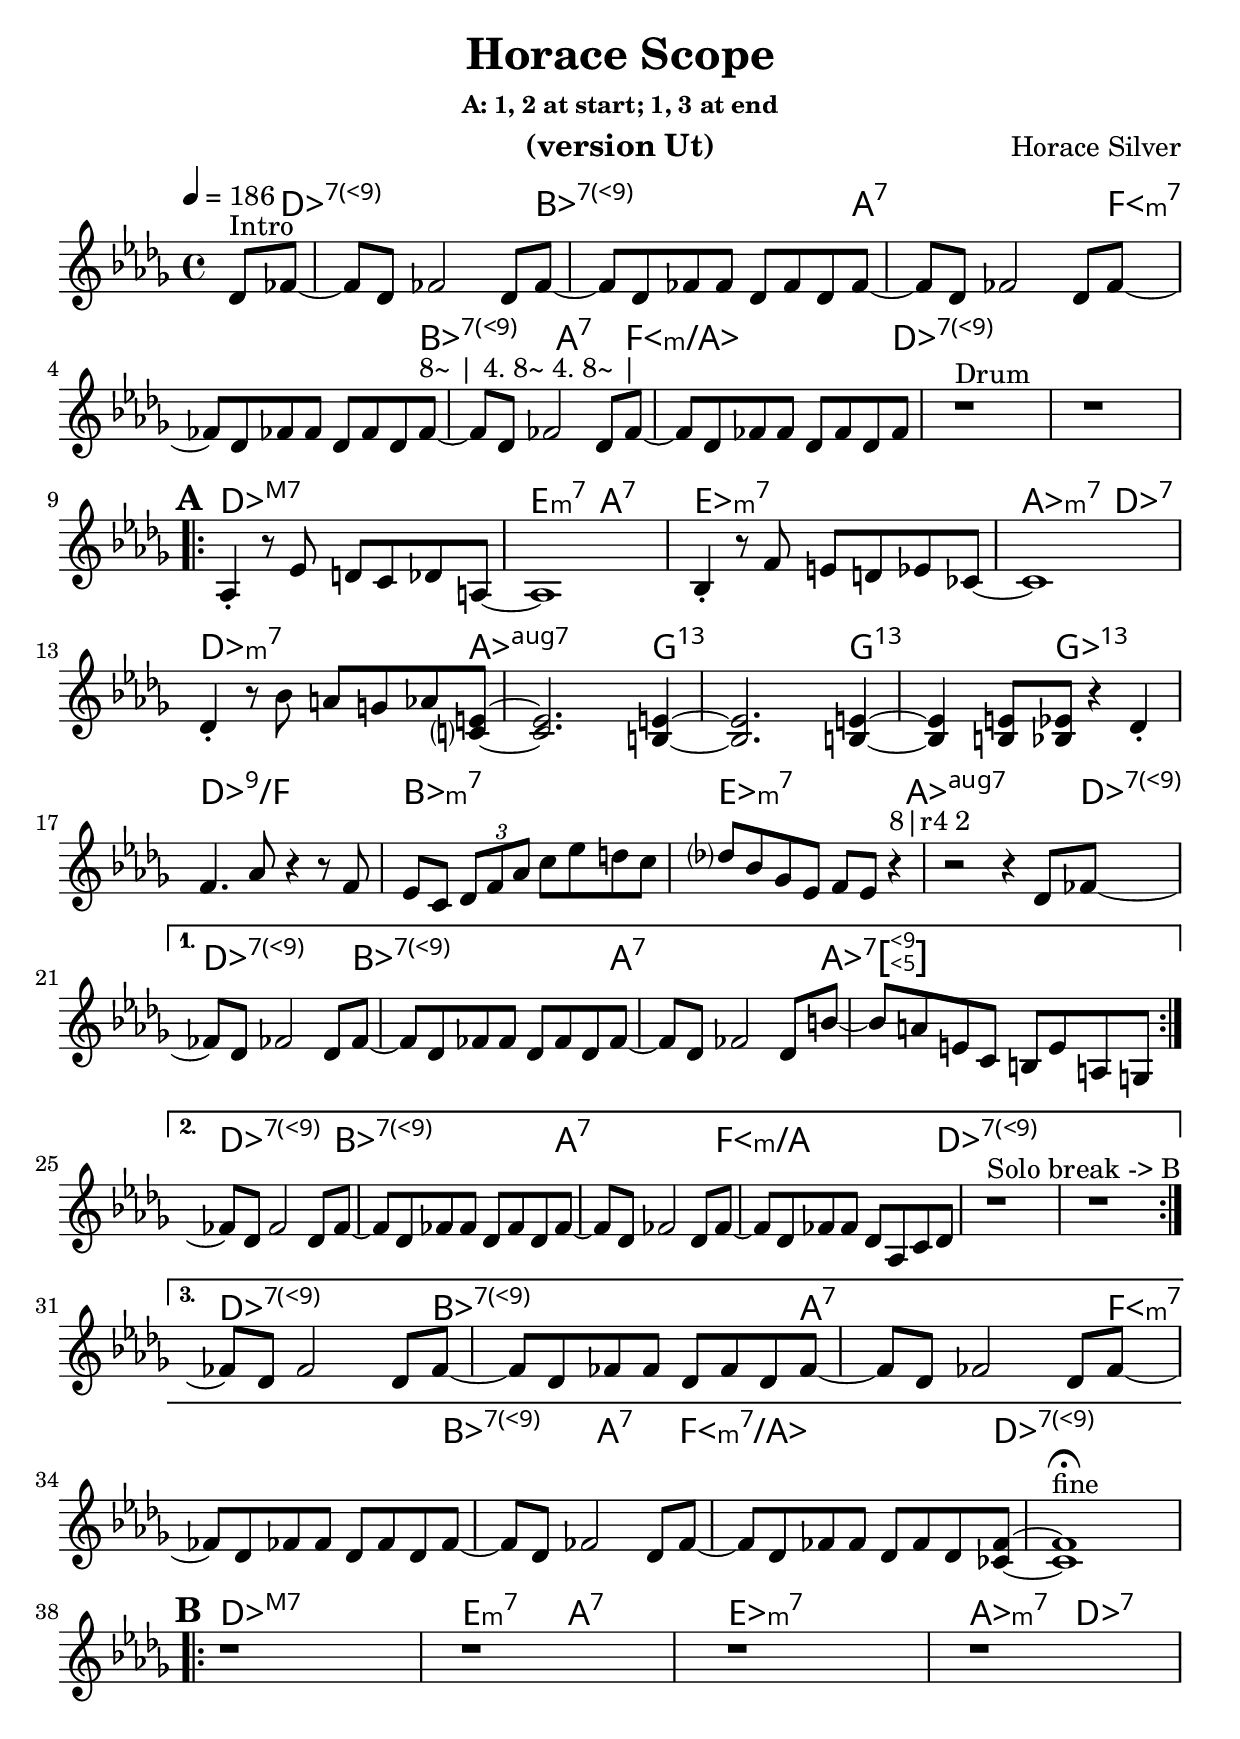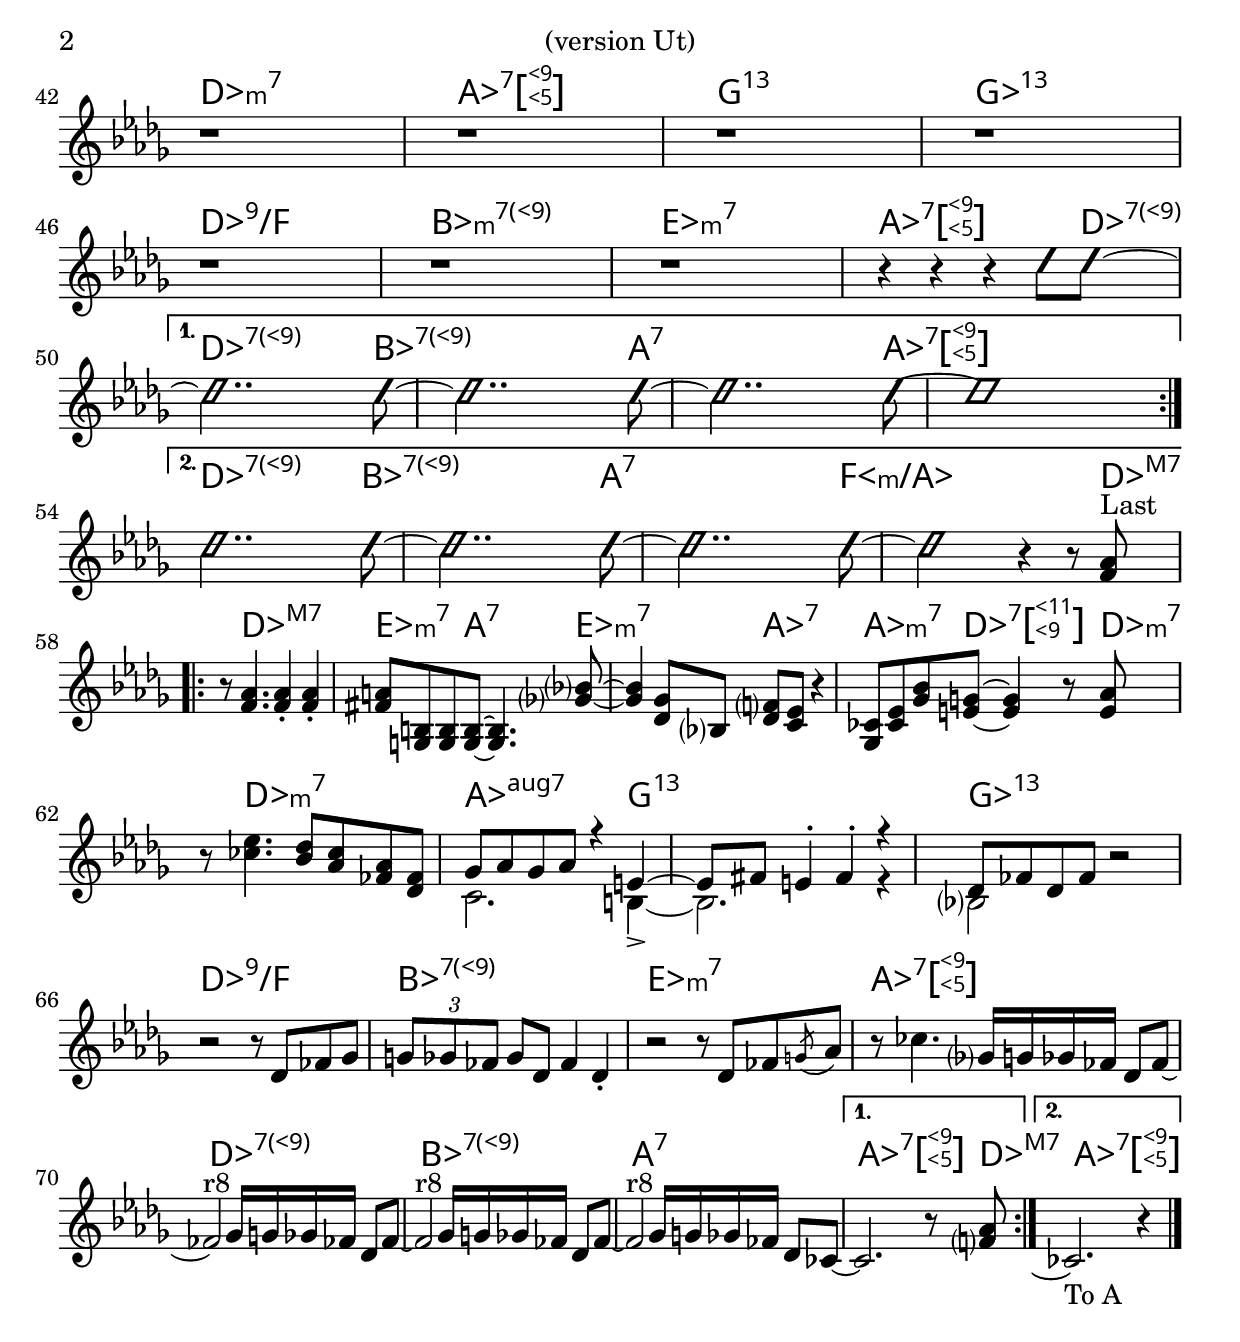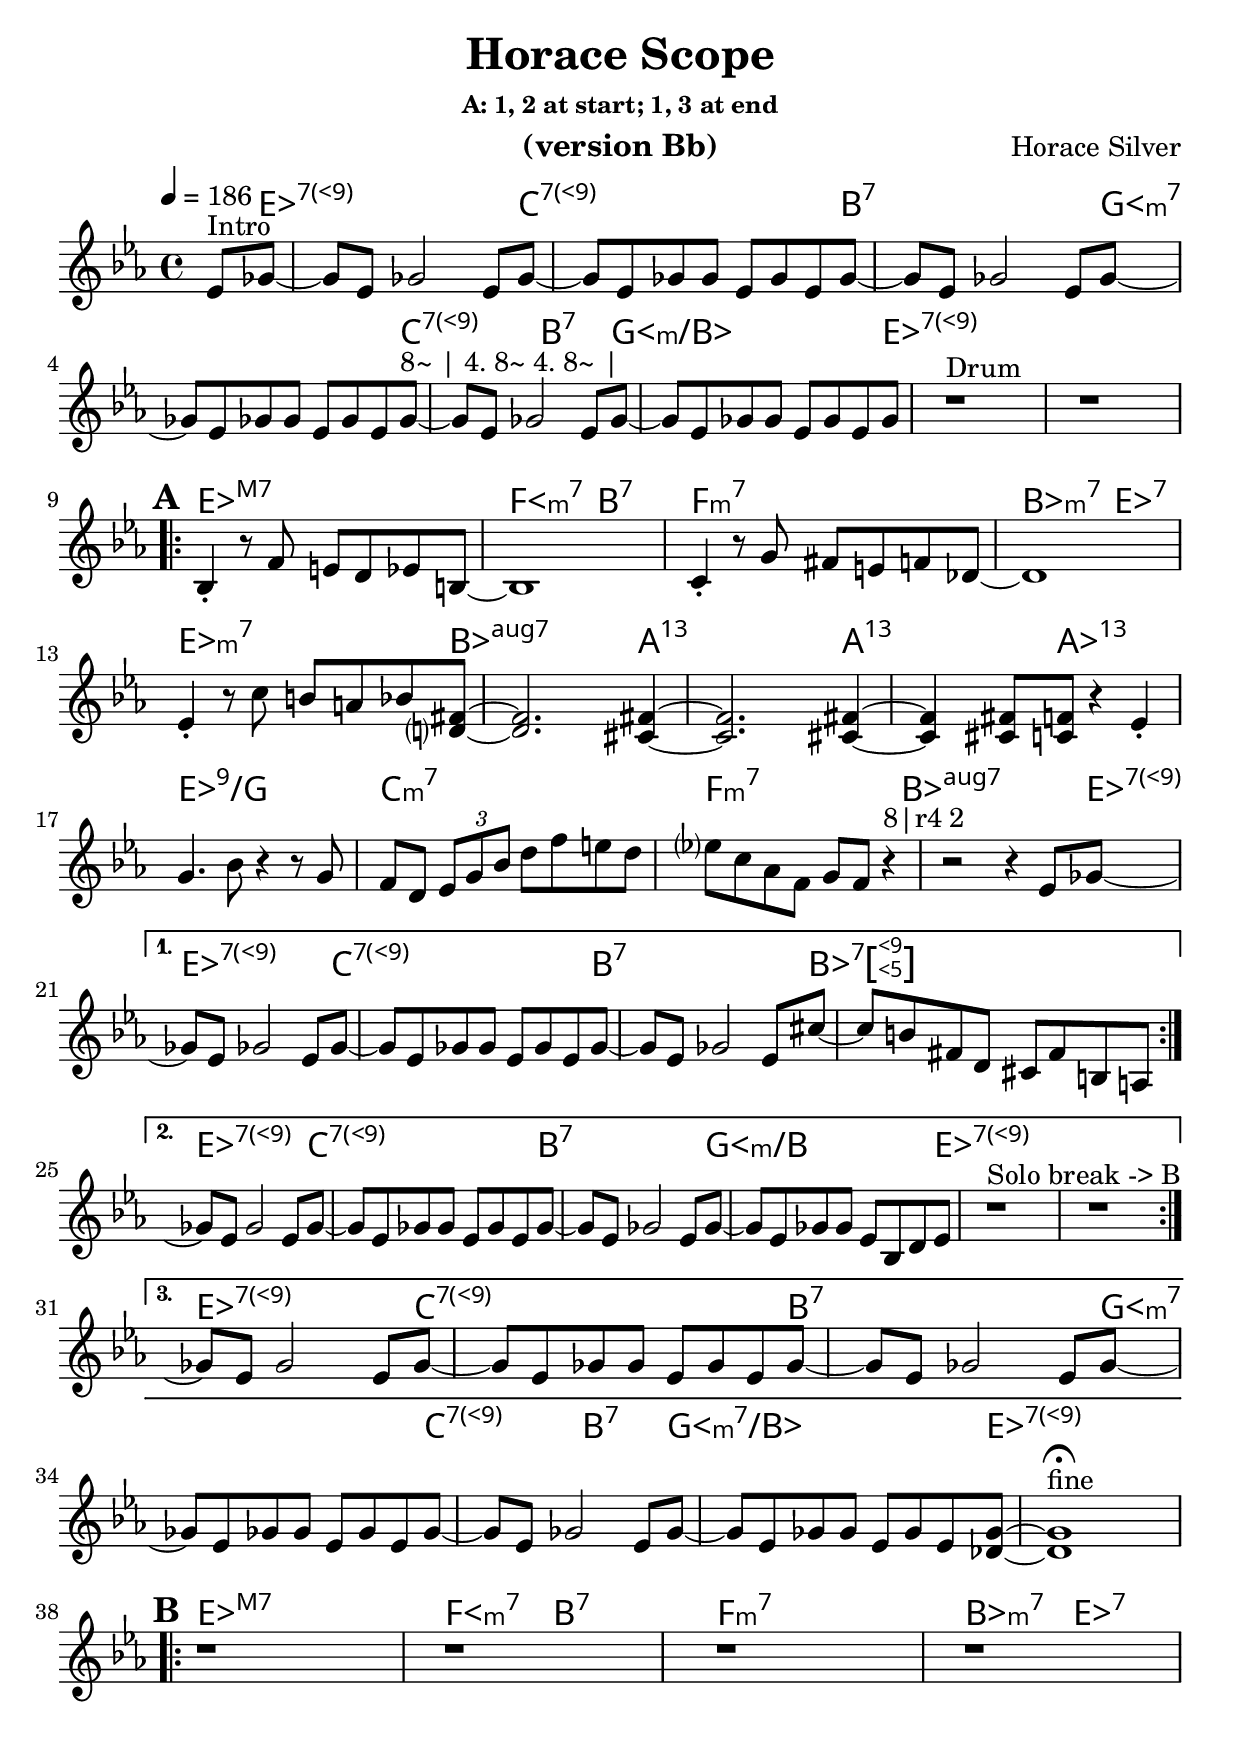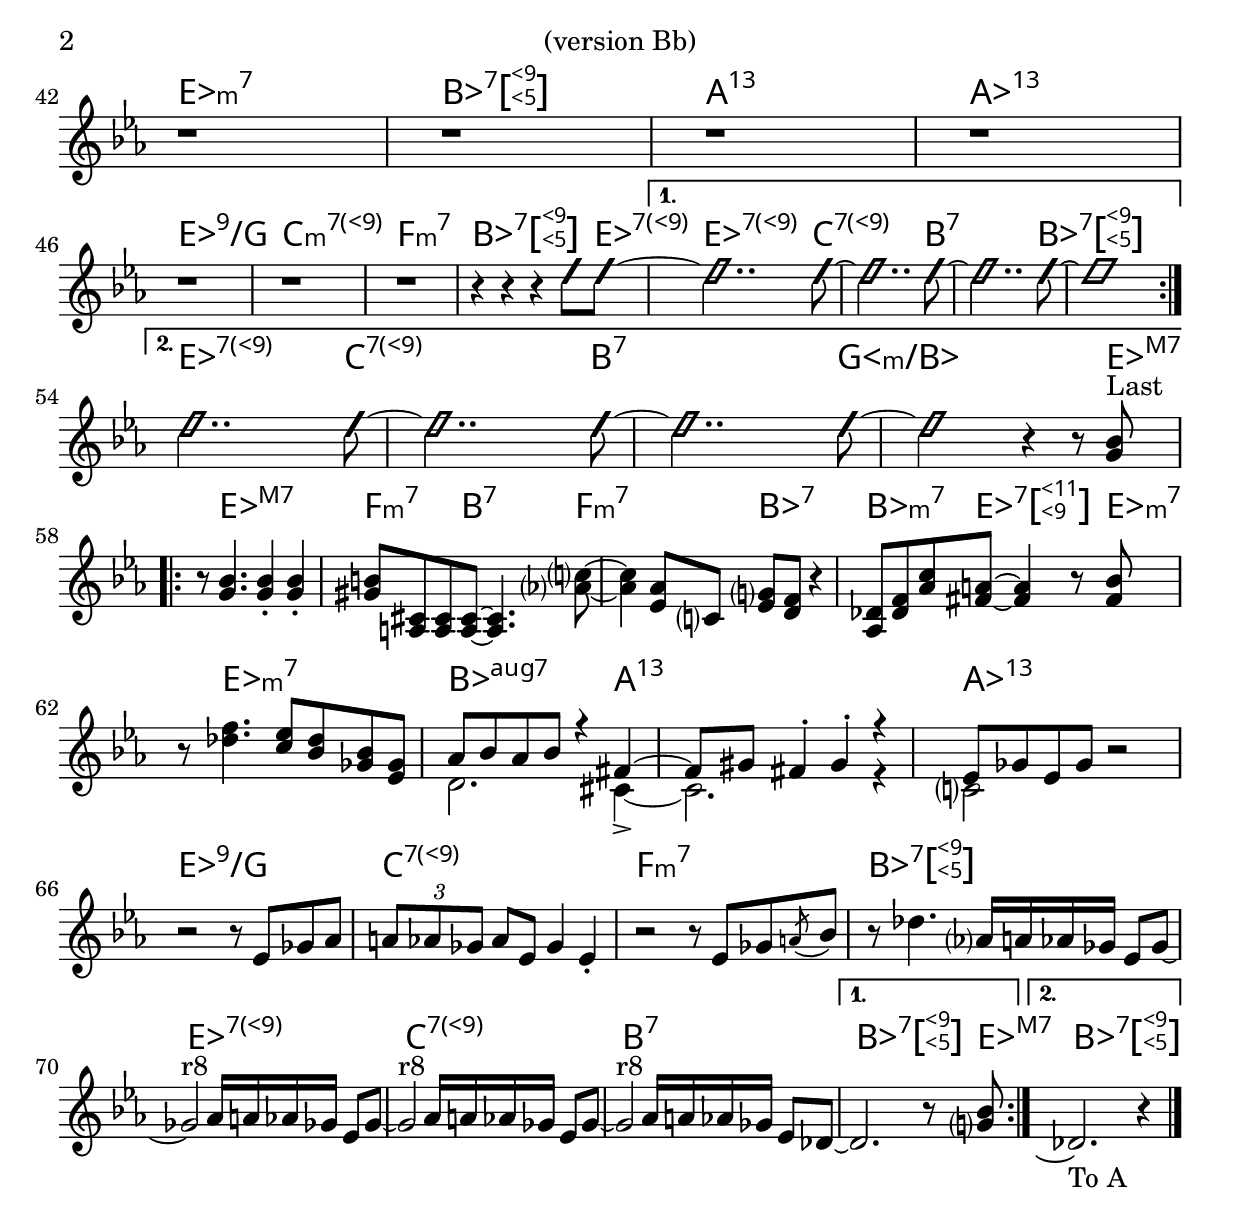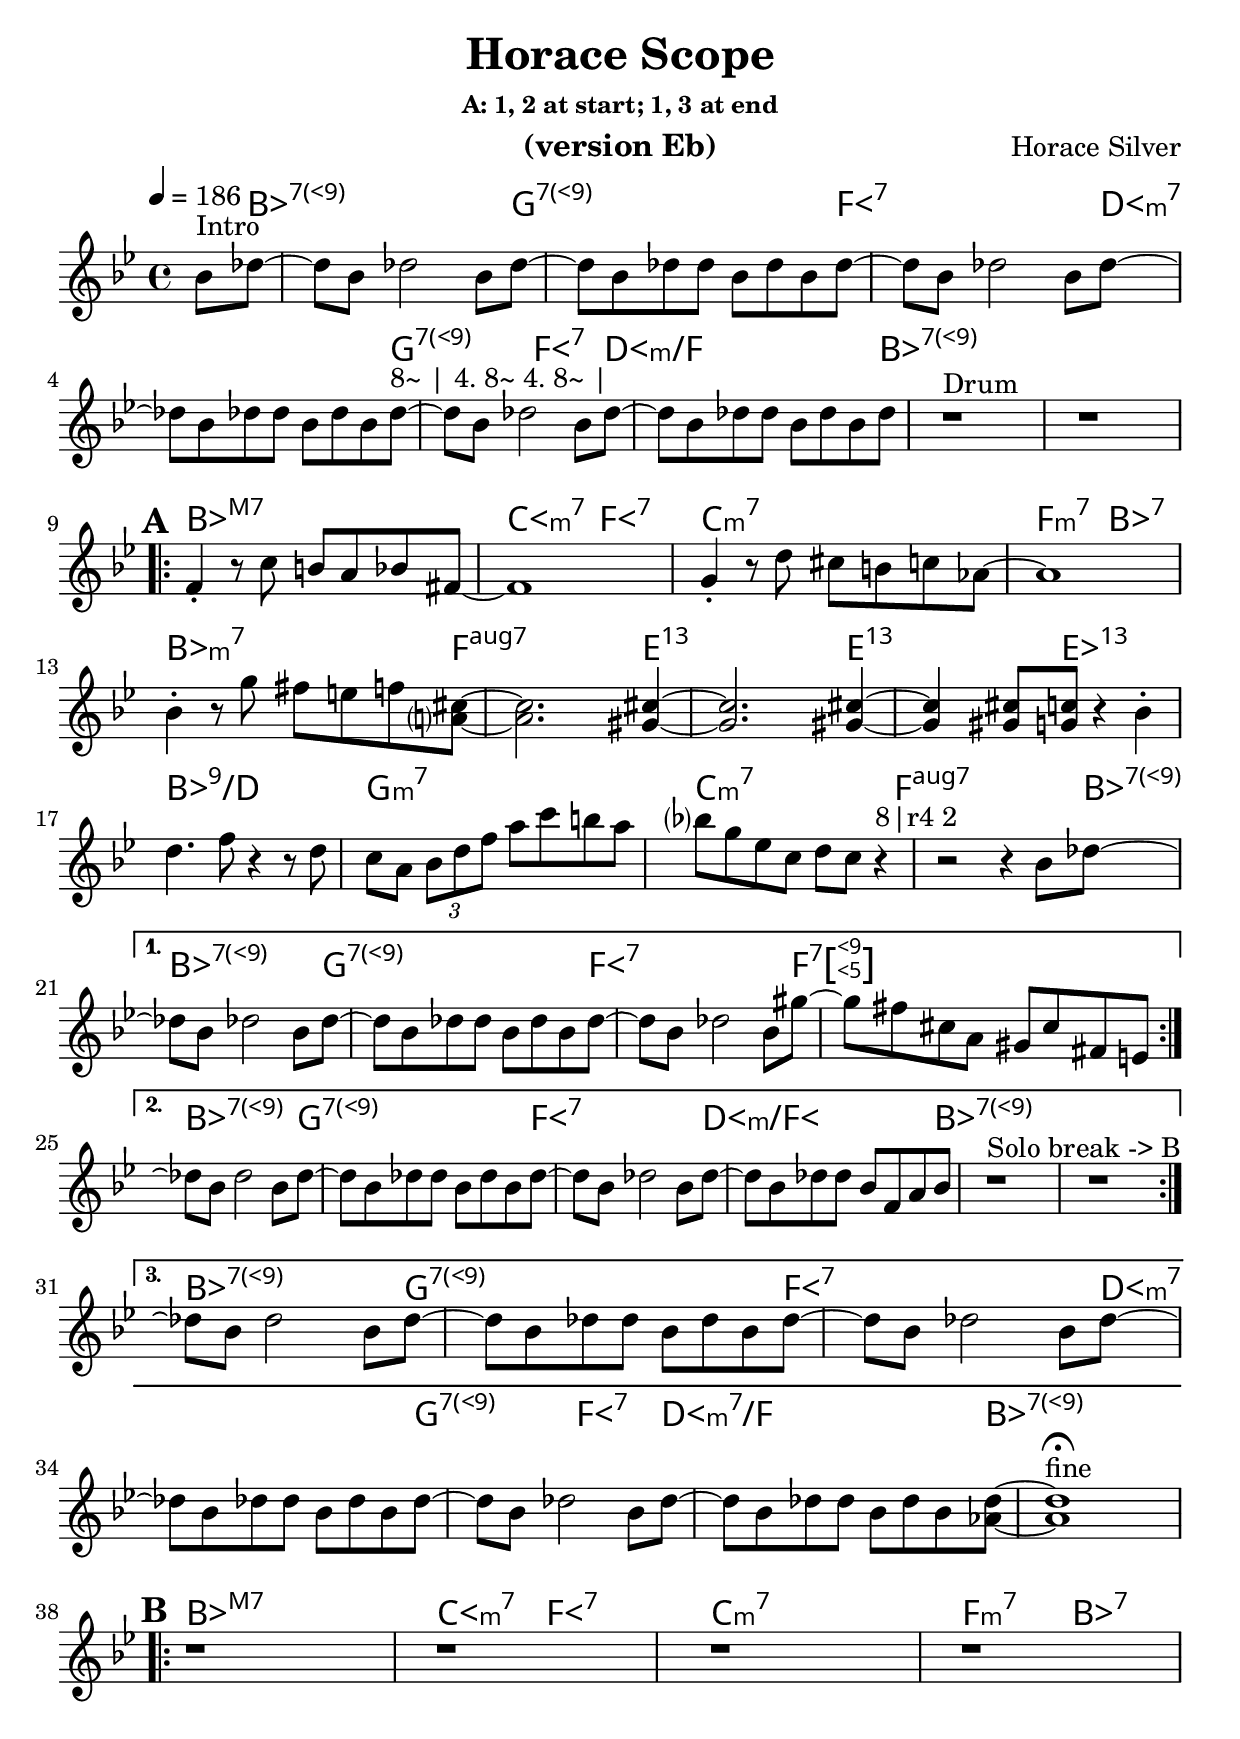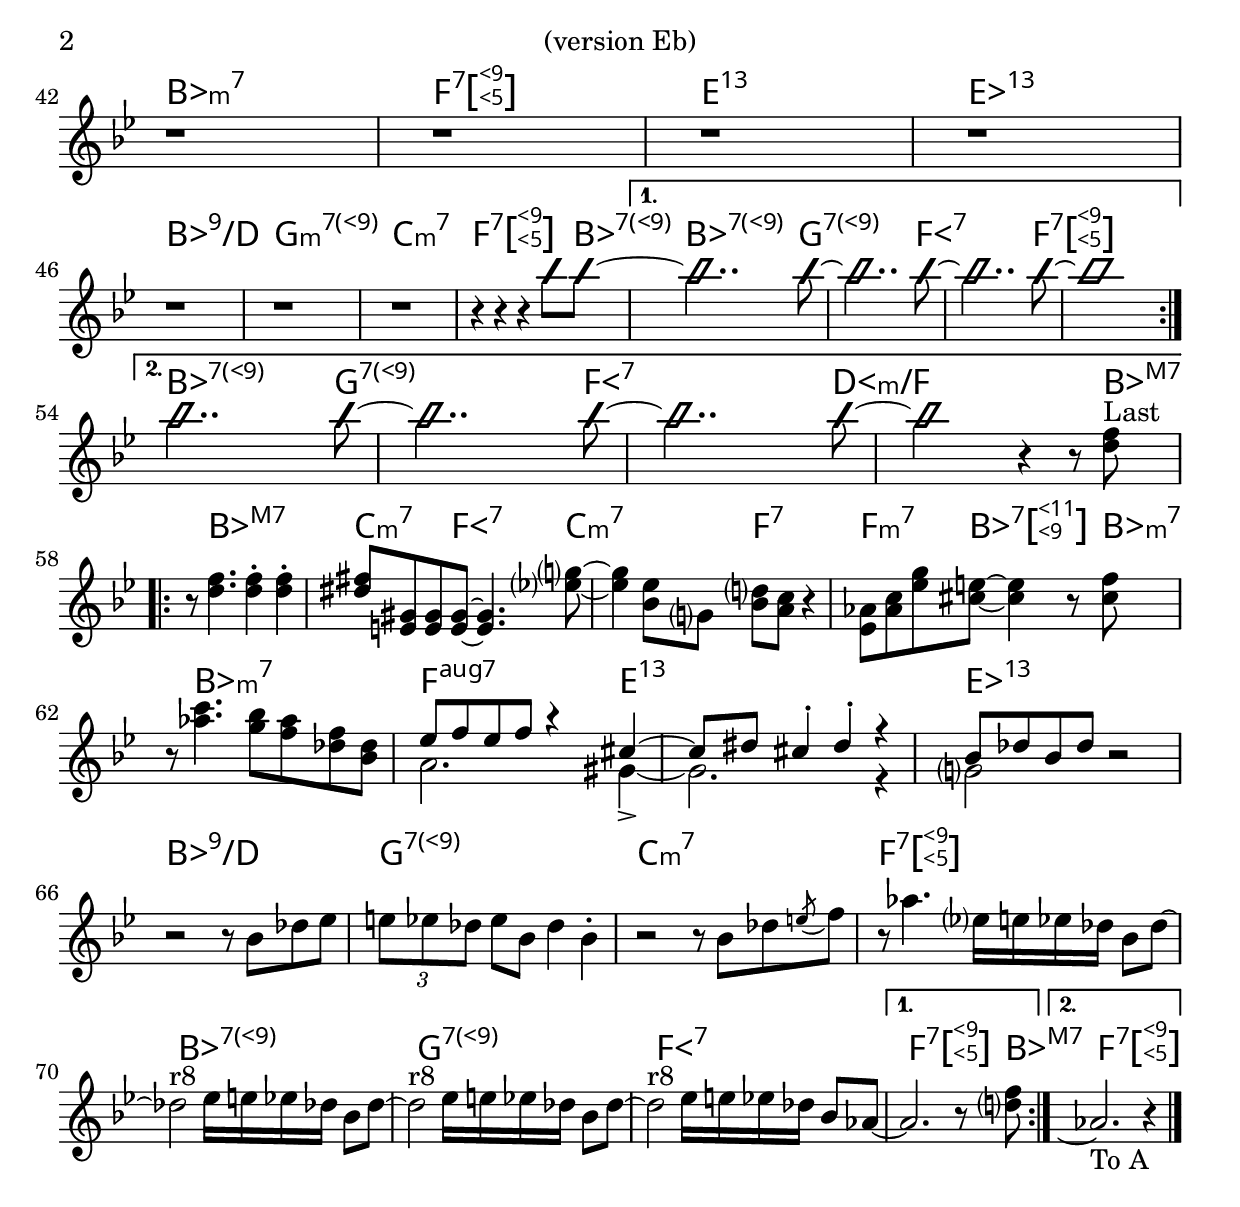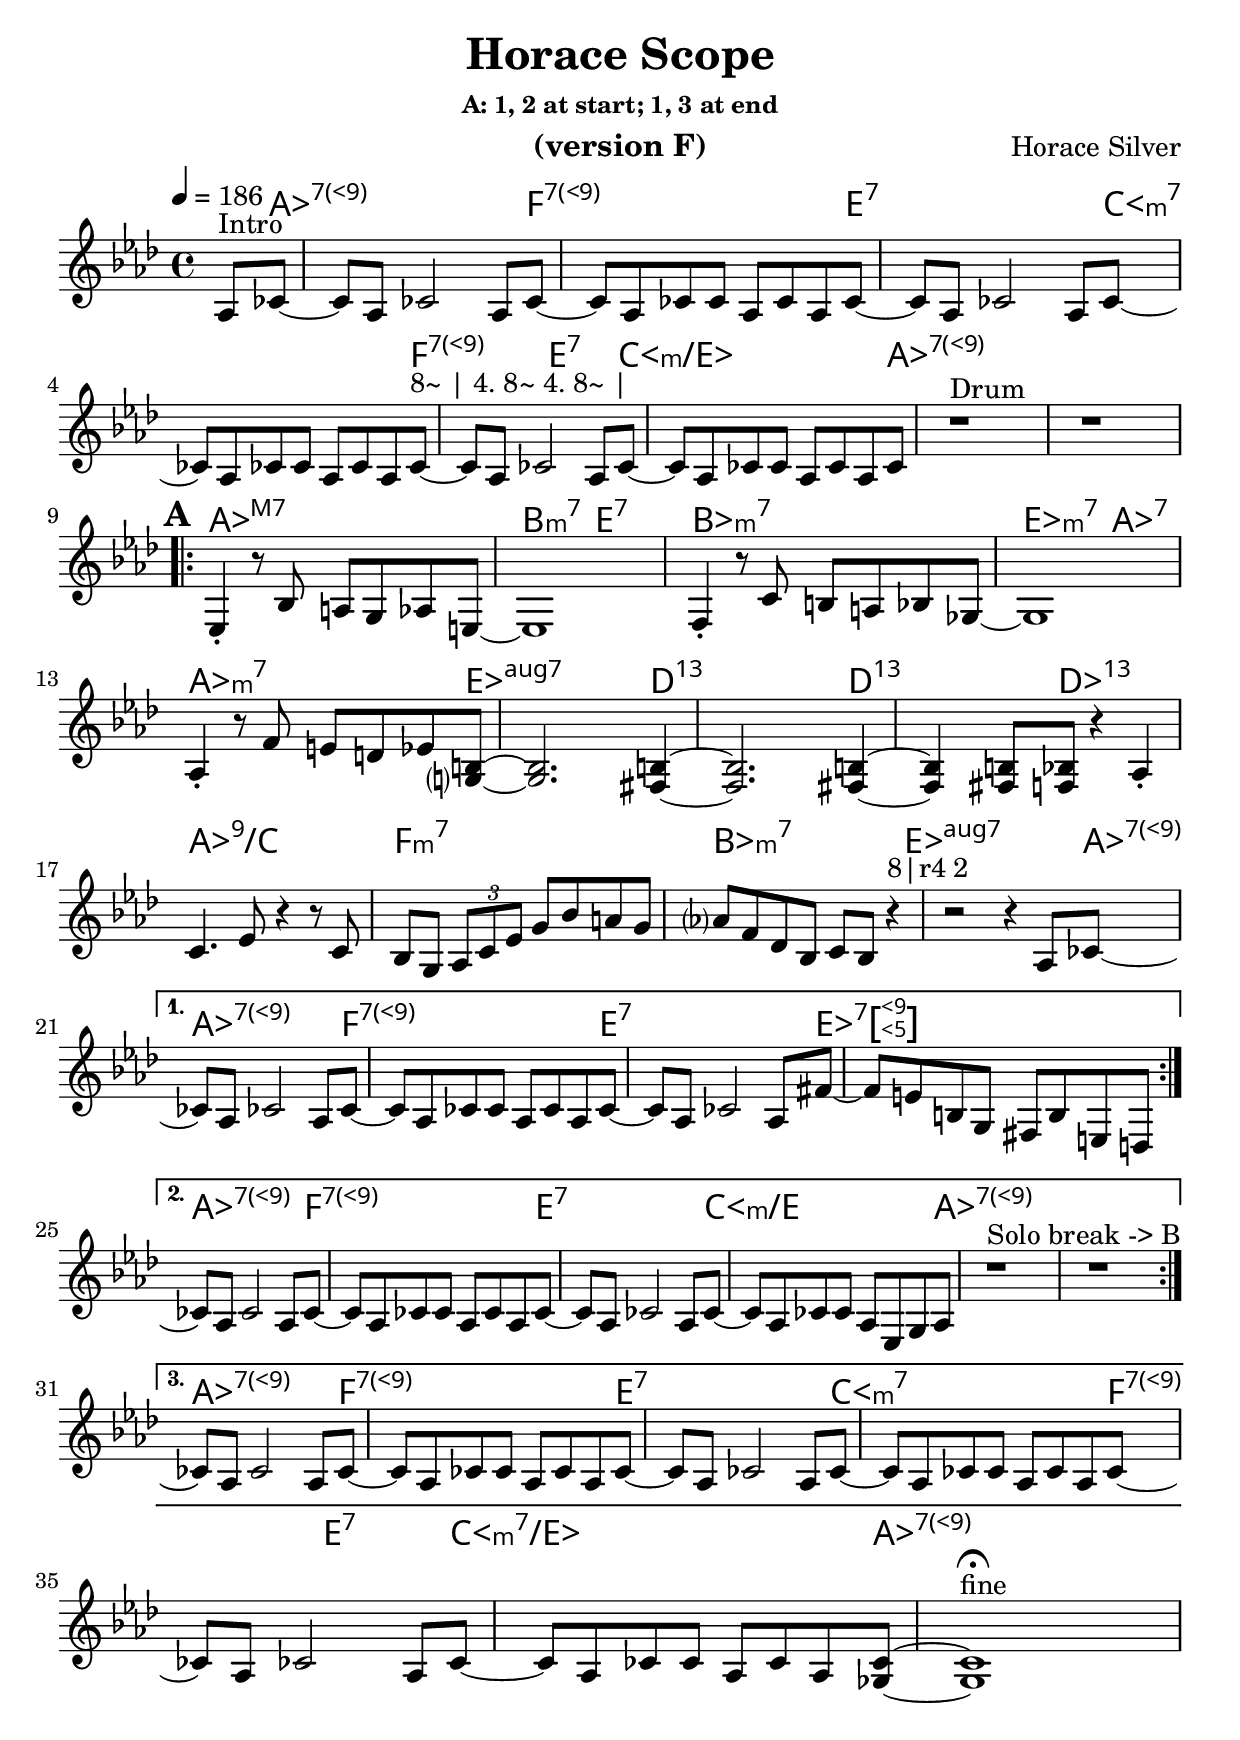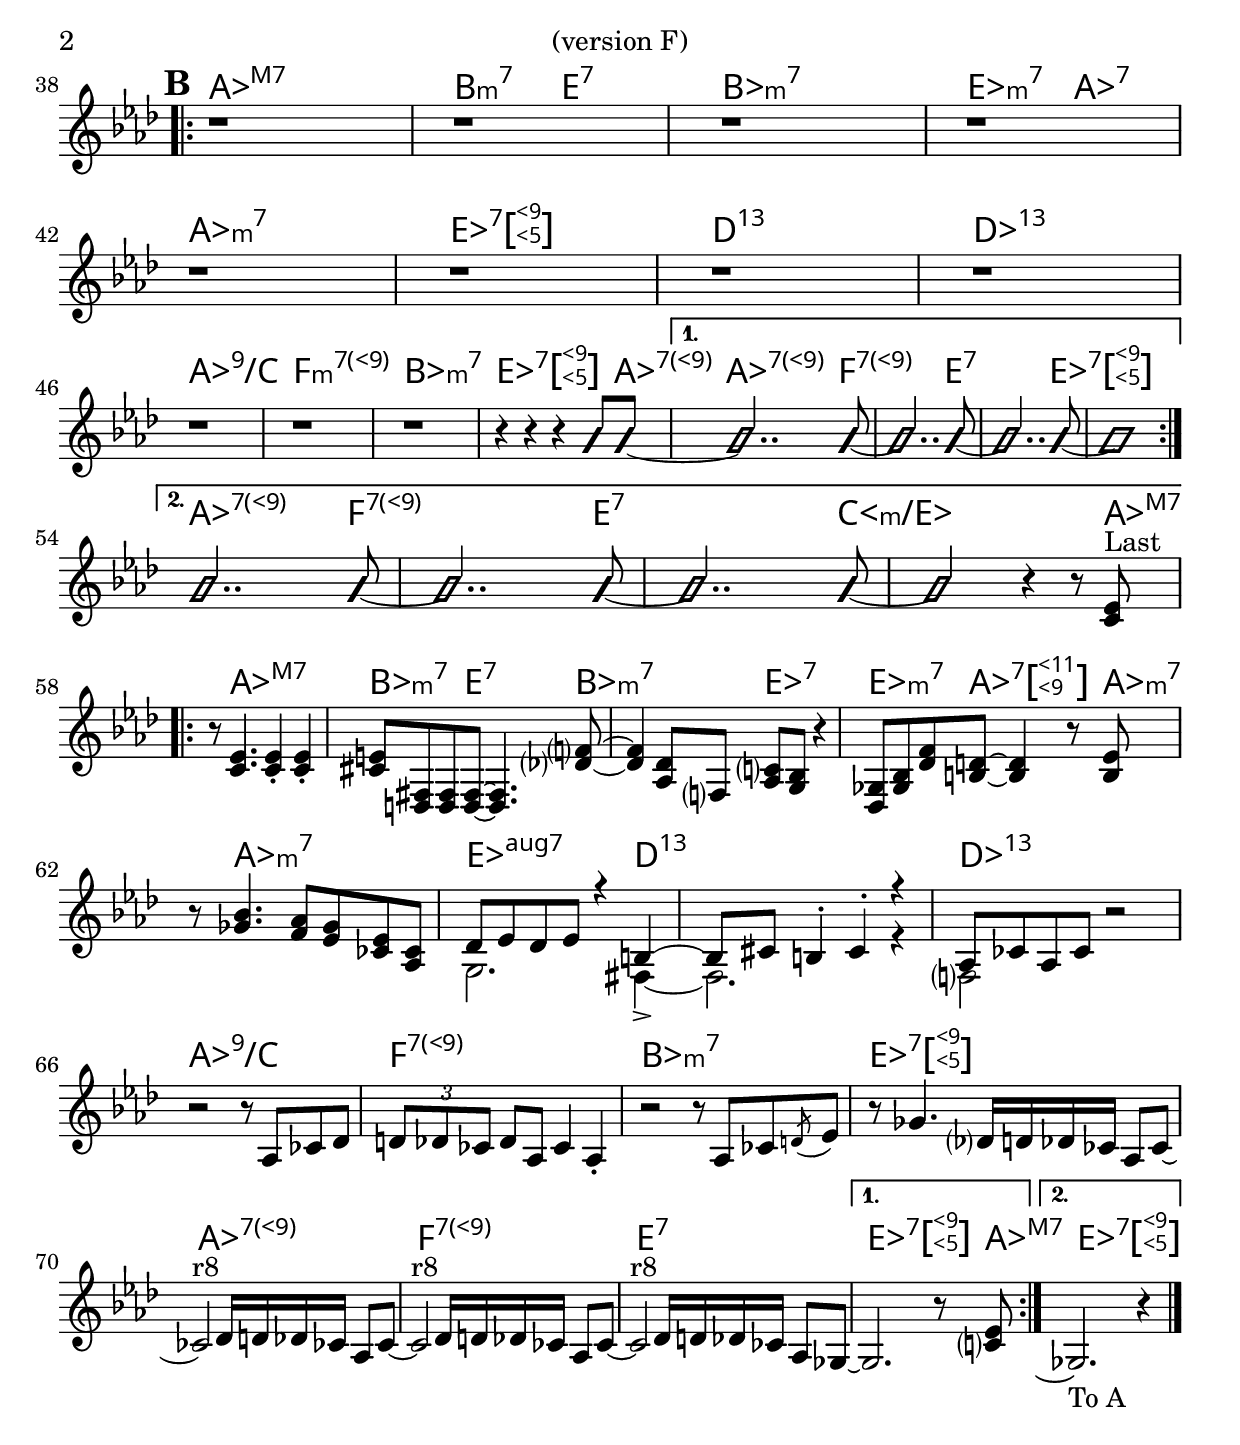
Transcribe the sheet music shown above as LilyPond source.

% Created on Mon Sep 20 15:23:38 CEST 2010
\version "2.22.0"

#(set-global-staff-size 24)
#(set-default-paper-size "a4")

\include "utils/AccordsJazzDefs.ly"

\paper { indent = 0\cm} 

\header {
	title = "Horace Scope" 
 	composer = "Horace Silver"
 	subsubtitle = "A: 1, 2 at start; 1, 3 at end"
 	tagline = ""

}


accords = \chords {
  
  \partial 4 s8 
  des1:7.9+ bes1:7.9+ a:7 fis:m7
  bes2:7.9+ a:7 fis1:m/aes des8:7.9+ s1 s1
  \repeat volta 3 {
  des1:maj7 e2:m7 a:7
  es1:m7 aes2:m7 des:7
  des2..:m7 aes2.:7.5+ s8
  g1:13 g2:13 s8 ges:13 s2
  des1:9/f bes:m7 es2..:m7 aes1:7.5+ des8:7.9+
  }
  \alternative {
  {des2..:7.9+ bes1:7.9+ a:7 aes:7.5+.9+ s8}
  {des2..:7.9+ bes1:7.9+ a:7 fis:m/a des8:7.9+ s1 s1}
  {des2..:7.9+ bes1:7.9+ a:7 fis:m7 bes2:7.9+ a:7 fis1:m7/aes des:7.9+ s8}
  }
  \repeat volta 2 {
  des1:maj7 e2:m7 a:7
  es1:m7 aes2:m7 des:7 \break
  des1:m7 aes:7.5+.9+
  g:13 ges:13 \break
  des:9/f bes:m7.9+ es:m7 aes2..:7.5+.9+ des8:7.9+
  }
  \alternative {{des2..:7.9+ bes1:7.9+ a:7 aes:7.5+.9+ s8}{des2..:7.9+ bes1:7.9+ a:7 fis:m/aes des8:maj7}}
  \repeat volta 2 {
  s8 des2..:maj7 es4.:m7 a2:7 es:m7 s8 aes2:7 aes4.:m7 des2:7.11+.9+ des8:m7
  s8 des2..:m7 aes2.:7.5+ g1:13 s4 ges1:13 des:9/f bes:7.9+ es:m7 aes:7.5+.9+
  s8 des1:7.9+ bes:7.9+ a2..:7
  }
    \alternative {
  {s8 aes2.:7.5+.9+ des8:maj7}
  {s8 aes2.:7.5+.9+ s8}
  }

  }
 
  
theme = \new Staff {
	\time 4/4
	\tempo 4 = 186
	\set Staff.midiInstrument = "trumpet"
	\key des \major
	\clef treble
	\accidentalStyle "modern-cautionary"
	\relative c' { 	
 % Type notes here 
\compressEmptyMeasures
%\set Timing.beamExceptions = #'()
\partial 4 des8^"Intro" fes~ 
fes des fes2 des8 fes~
fes des fes fes des fes des fes~
fes des fes2 des8 fes~
fes des fes fes des fes des fes~^"8~ | 4. 8~ 4. 8~ |"
fes des fes2 des8 fes~
fes des fes fes des fes des fes
r1^"Drum" r1 \break \mark \default
\repeat volta 3 {
  aes,4-. r8 es' d c des a~ a1
  bes4-. r8 f' e d es ces~ ces1
  des4-. r8 bes' a g aes <e c>~
  <e c>2. <e b>4~ <e b>2. <e b>4~
  <e b>4 <e b>8 <es bes>8 r4 des-.
  f4. aes8 r4 r8 f es c \tuplet 3/2 {des f aes} c es d c
  des bes ges es f es r4^"8|r4 2" r2 r4 des8 fes~ \break
} 
\alternative {
  {fes des fes2 des8 fes~
fes des fes fes des fes des fes~ 
fes des fes2 des8 b'~
  b a e c b e a, g \break}
  {fes'\repeatTie des fes2 des8 fes~
fes des fes fes des fes des fes~
fes des fes2 des8 fes~
fes des fes fes des aes c des r1^"Solo break -> B" r1 \break}
  {fes8\repeatTie des fes2 des8 fes~
fes des fes fes des fes des fes~
fes8 des fes2 des8 fes~
fes des fes fes des fes des fes~
fes des fes2 des8 fes~
fes des fes fes des fes des <ces fes>~ <ces fes>1\fermata^"fine" \break}
}

\break \mark \default
\repeat volta 2 {
\repeat unfold 11 {r1} \improvisationOn r4 r r des'8 des~}
\alternative{
{des2.. des8~ des2.. des8~ des2.. des8~ des1 \break}
{des2.. des8~ des2.. des8~ des2.. des8~ des2 \improvisationOff r4 r8 <aes f>^"Last" \break}}
\repeat volta 2 {r8 <aes f>4. <aes f>4-. <aes f>4-.
<a fis>8 <b, g> <b g> <b g>~ <b g>4. <bes' ges>8~ 
<bes ges>4 <ges des>8 bes, <f' des> <es c> r4
<ces ges>8 <es ces> <bes' ges> <g e>~ <g e>4 r8 <aes e> \break
r8 <es' ces>4. <des bes>8 <ces aes> <aes fes> <fes des>
<< { \voiceOne
     ges aes ges aes r4 e~ e8 fis e4-. fis-. r des8 fes des fes
}
  \new Voice { \voiceTwo c2. b4->~ b2. r4 bes2 }
>> \oneVoice r2 \break
r r8 des fes ges \tuplet 3/2 {g ges fes} ges des fes4 des-. r2 r8 des fes \acciaccatura g aes
r8 ces4. ges16 g ges fes des8 fes~ \break
fes2^"r8" ges16 g ges fes des8 fes~ fes2^"r8" ges16 g ges fes des8 fes~ fes2^"r8"  ges16 g ges fes des8 ces~
}
\alternative {{ces2. r8 <f aes>}{ces2.\repeatTie_"To A" r4}} \bar "|."
	}
}


\include "utils/books.ly"